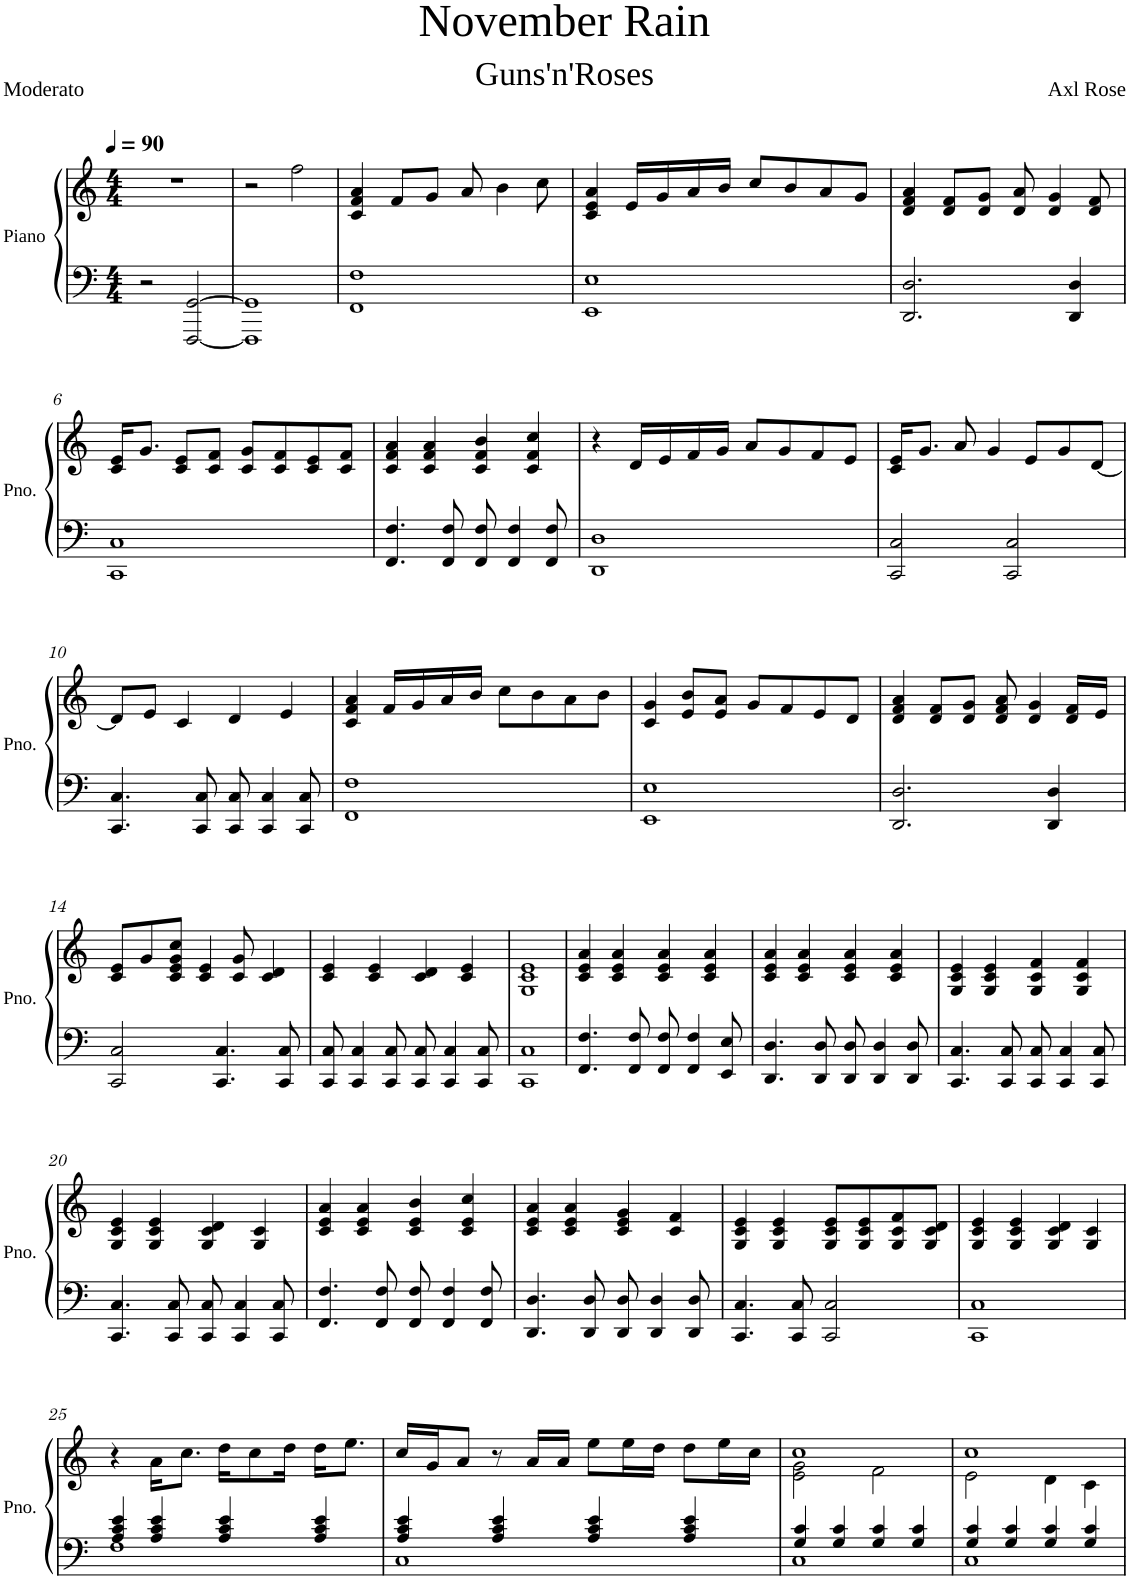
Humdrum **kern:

**kern	**kern
*part1	*part1
*staff2	*staff1
*I"Piano	*
*I'Pno.	*
*clefF4	*clefG2
*k[]	*k[]
*M4/4	*M4/4
*MM90	*MM90
=1	=1
2r	1r
[2FFF/ [2GG/	.
=2	=2
1FFF] 1GG]	2r
.	2ff\
=3	=3
1FF 1F	4c/ 4f/ 4a/
.	8f/L
.	8g/J
.	8a/
.	4b\
.	8cc\
=4	=4
1EE 1E	4c/ 4e/ 4a/
.	16e/LL
.	16g/
.	16a/
.	16b/JJ
.	8cc/L
.	8b/
.	8a/
.	8g/J
=5	=5
2.DD/ 2.D/	4d/ 4f/ 4a/
.	8d/ 8f/L
.	8d/ 8g/J
.	8d/ 8a/
.	4d/ 4g/
4DD/ 4D/	.
.	8d/ 8f/
!!LO:LB:g=z
=6	=6
1CC 1C	16c/ 16e/KL
.	8.g/J
.	8c/ 8e/L
.	8c/ 8f/J
.	8c/ 8g/L
.	8c/ 8f/
.	8c/ 8e/
.	8c/ 8f/J
=7	=7
4.FF/ 4.F/	4c/ 4f/ 4a/
.	4c/ 4f/ 4a/
8FF/ 8F/	.
8FF/ 8F/	4c/ 4f/ 4b/
4FF/ 4F/	.
.	4c/ 4f/ 4cc/
8FF/ 8F/	.
=8	=8
1DD 1D	4r
.	16d/LL
.	16e/
.	16f/
.	16g/JJ
.	8a/L
.	8g/
.	8f/
.	8e/J
=9	=9
2CC/ 2C/	16c/ 16e/KL
.	8.g/J
.	8a/
.	4g/
2CC/ 2C/	.
.	8e/L
.	8g/
.	[8d/J
!!LO:LB:g=z
=10	=10
4.CC/ 4.C/	8d/L]
.	8e/J
.	4c/
8CC/ 8C/	.
8CC/ 8C/	4d/
4CC/ 4C/	.
.	4e/
8CC/ 8C/	.
=11	=11
1FF 1F	4c/ 4f/ 4a/
.	16f/LL
.	16g/
.	16a/
.	16b/JJ
.	8cc\L
.	8b\
.	8a\
.	8b\J
=12	=12
1EE 1E	4c/ 4g/
.	8e/ 8b/L
.	8e/ 8a/J
.	8g/L
.	8f/
.	8e/
.	8d/J
=13	=13
2.DD/ 2.D/	4d/ 4f/ 4a/
.	8d/ 8f/L
.	8d/ 8g/J
.	8d/ 8f/ 8a/
.	4d/ 4g/
4DD/ 4D/	.
.	16d/ 16f/LL
.	16e/JJ
!!LO:LB:g=z
=14	=14
2CC/ 2C/	8c/ 8e/L
.	8g/
.	8c/ 8e/ 8g/ 8cc/J
.	4c/ 4e/
4.CC/ 4.C/	.
.	8c/ 8g/
.	4c/ 4d/
8CC/ 8C/	.
=15	=15
8CC/ 8C/	4c/ 4e/
4CC/ 4C/	.
.	4c/ 4e/
8CC/ 8C/	.
8CC/ 8C/	4c/ 4d/
4CC/ 4C/	.
.	4c/ 4e/
8CC/ 8C/	.
=16	=16
1CC 1C	1G 1c 1e
=17	=17
4.FF/ 4.F/	4c/ 4e/ 4a/
.	4c/ 4e/ 4a/
8FF/ 8F/	.
8FF/ 8F/	4c/ 4e/ 4a/
4FF/ 4F/	.
.	4c/ 4e/ 4a/
8EE/ 8E/	.
=18	=18
4.DD/ 4.D/	4c/ 4e/ 4a/
.	4c/ 4e/ 4a/
8DD/ 8D/	.
8DD/ 8D/	4c/ 4e/ 4a/
4DD/ 4D/	.
.	4c/ 4e/ 4a/
8DD/ 8D/	.
=19	=19
4.CC/ 4.C/	4G/ 4c/ 4e/
.	4G/ 4c/ 4e/
8CC/ 8C/	.
8CC/ 8C/	4G/ 4c/ 4f/
4CC/ 4C/	.
.	4G/ 4c/ 4f/
8CC/ 8C/	.
!!LO:LB:g=z
=20	=20
4.CC/ 4.C/	4G/ 4c/ 4e/
.	4G/ 4c/ 4e/
8CC/ 8C/	.
8CC/ 8C/	4G/ 4c/ 4d/
4CC/ 4C/	.
.	4G/ 4c/
8CC/ 8C/	.
=21	=21
4.FF/ 4.F/	4c/ 4e/ 4a/
.	4c/ 4e/ 4a/
8FF/ 8F/	.
8FF/ 8F/	4c/ 4e/ 4b/
4FF/ 4F/	.
.	4c/ 4e/ 4cc/
8FF/ 8F/	.
=22	=22
4.DD/ 4.D/	4c/ 4e/ 4a/
.	4c/ 4e/ 4a/
8DD/ 8D/	.
8DD/ 8D/	4c/ 4e/ 4g/
4DD/ 4D/	.
.	4c/ 4f/
8DD/ 8D/	.
=23	=23
4.CC/ 4.C/	4G/ 4c/ 4e/
.	4G/ 4c/ 4e/
8CC/ 8C/	.
2CC/ 2C/	8G/ 8c/ 8e/L
.	8G/ 8c/ 8e/
.	8G/ 8c/ 8f/
.	8G/ 8c/ 8d/J
=24	=24
1CC 1C	4G/ 4c/ 4e/
.	4G/ 4c/ 4e/
.	4G/ 4c/ 4d/
.	4G/ 4c/
!!LO:LB:g=z
=25	=25
*^	*
1F	4A/ 4c/ 4e/	4r
.	4A/ 4c/ 4e/	16a\KL
.	.	8.cc\J
.	4A/ 4c/ 4e/	16dd\KL
.	.	8cc\
.	.	16dd\Jk
.	4A/ 4c/ 4e/	16dd\KL
.	.	8.ee\J
=26	=26	=26
1C	4A/ 4c/ 4e/	16cc/LL
.	.	16g/J
.	.	8a/J
.	4A/ 4c/ 4e/	8r
.	.	16a/LL
.	.	16a/JJ
.	4A/ 4c/ 4e/	8ee\L
.	.	16ee\L
.	.	16dd\JJ
.	4A/ 4c/ 4e/	8dd\L
.	.	16ee\L
.	.	16cc\JJ
=27	=27	=27
*	*	*^
1C	4G/ 4c/	1cc	2e\ 2g\
.	4G/ 4c/	.	.
.	4G/ 4c/	.	2f\
.	4G/ 4c/	.	.
=28	=28	=28	=28
1C	4G/ 4c/	1cc	2e\
.	4G/ 4c/	.	.
.	4G/ 4c/	.	4d\
.	4G/ 4c/	.	4c\
*v	*v	*	*
*	*v	*v
=	=
*-	*-
